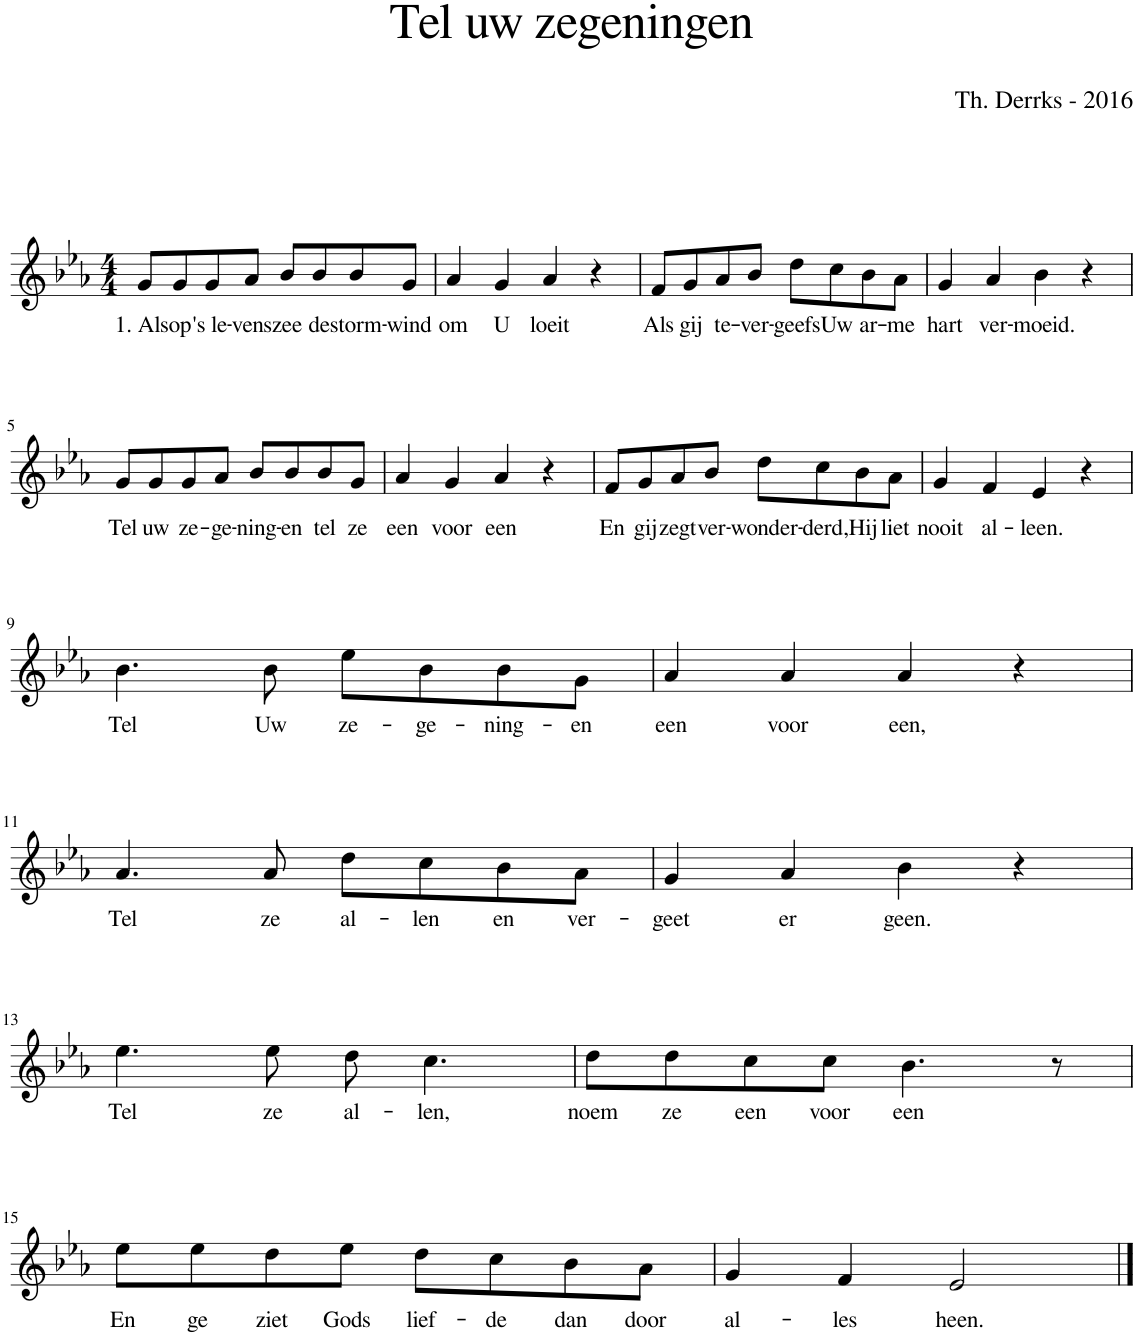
**kern	**text
*part1	*part1
*staff1	*staff1
*I"Piano	*
*I'Pno.	*
*clefG2	*
*k[b-e-a-]	*
*M4/4	*
=1	=1
!	!LO:LY:b
8g/L	1. Als
!	!LO:LY:b
8g/	op
!	!LO:LY:b
8g/	's le-
!	!LO:LY:b
8a-/J	-vens
!	!LO:LY:b
8b-/L	zee
!	!LO:LY:b
8b-/	de
!	!LO:LY:b
8b-/	storm-
!	!LO:LY:b
8g/J	-wind
=2	=2
!	!LO:LY:b
4a-/	om
!	!LO:LY:b
4g/	U
!	!LO:LY:b
4a-/	loeit
4r	.
=3	=3
!	!LO:LY:b
8f/L	Als
!	!LO:LY:b
8g/	gij
!	!LO:LY:b
8a-/	te-
!	!LO:LY:b
8b-/J	-ver-
!	!LO:LY:b
8dd\L	-geefs
!	!LO:LY:b
8cc\	Uw
!	!LO:LY:b
8b-\	ar-
!	!LO:LY:b
8a-\J	-me
=4	=4
!	!LO:LY:b
4g/	hart
!	!LO:LY:b
4a-/	ver-
!	!LO:LY:b
4b-\	-moeid.
4r	.
!!LO:LB:g=z
=5	=5
!	!LO:LY:b
8g/L	Tel
!	!LO:LY:b
8g/	uw
!	!LO:LY:b
8g/	ze-
!	!LO:LY:b
8a-/J	-ge-
!	!LO:LY:b
8b-/L	-ning-
!	!LO:LY:b
8b-/	-en
!	!LO:LY:b
8b-/	tel
!	!LO:LY:b
8g/J	ze
=6	=6
!	!LO:LY:b
4a-/	een
!	!LO:LY:b
4g/	voor
!	!LO:LY:b
4a-/	een
4r	.
=7	=7
!	!LO:LY:b
8f/L	En
!	!LO:LY:b
8g/	gij
!	!LO:LY:b
8a-/	zegt
!	!LO:LY:b
8b-/J	ver-
!	!LO:LY:b
8dd\L	-wonder-
!	!LO:LY:b
8cc\	-derd,
!	!LO:LY:b
8b-\	Hij
!	!LO:LY:b
8a-\J	liet
=8	=8
!	!LO:LY:b
4g/	nooit
!	!LO:LY:b
4f/	al-
!	!LO:LY:b
4e-/	-leen.
4r	.
!!LO:LB:g=z
=9	=9
!	!LO:LY:b
4.b-\	Tel
!	!LO:LY:b
8b-\	Uw
!	!LO:LY:b
8ee-\L	ze-
!	!LO:LY:b
8b-\	-ge-
!	!LO:LY:b
8b-\	-ning-
!	!LO:LY:b
8g\J	-en
=10	=10
!	!LO:LY:b
4a-/	een
!	!LO:LY:b
4a-/	voor
!	!LO:LY:b
4a-/	een,
4r	.
!!LO:LB:g=z
=11	=11
!	!LO:LY:b
4.a-/	Tel
!	!LO:LY:b
8a-/	ze
!	!LO:LY:b
8dd\L	al-
!	!LO:LY:b
8cc\	-len
!	!LO:LY:b
8b-\	en
!	!LO:LY:b
8a-\J	ver-
=12	=12
!	!LO:LY:b
4g/	-geet
!	!LO:LY:b
4a-/	er
!	!LO:LY:b
4b-\	geen.
4r	.
!!LO:LB:g=z
=13	=13
!	!LO:LY:b
4.ee-\	Tel
!	!LO:LY:b
8ee-\	ze
!	!LO:LY:b
8dd\	al-
!	!LO:LY:b
4.cc\	-len,
=14	=14
!	!LO:LY:b
8dd\L	noem
!	!LO:LY:b
8dd\	ze
!	!LO:LY:b
8cc\	een
!	!LO:LY:b
8cc\J	voor
!	!LO:LY:b
4.b-\	een
8r	.
!!LO:LB:g=z
=15	=15
!	!LO:LY:b
8ee-\L	En
!	!LO:LY:b
8ee-\	ge
!	!LO:LY:b
8dd\	ziet
!	!LO:LY:b
8ee-\J	Gods
!	!LO:LY:b
8dd\L	lief-
!	!LO:LY:b
8cc\	-de
!	!LO:LY:b
8b-\	dan
!	!LO:LY:b
8a-\J	door
=16	=16
!	!LO:LY:b
4g/	al-
!	!LO:LY:b
4f/	-les
!	!LO:LY:b
2e-/	heen.
==	==
*-	*-
